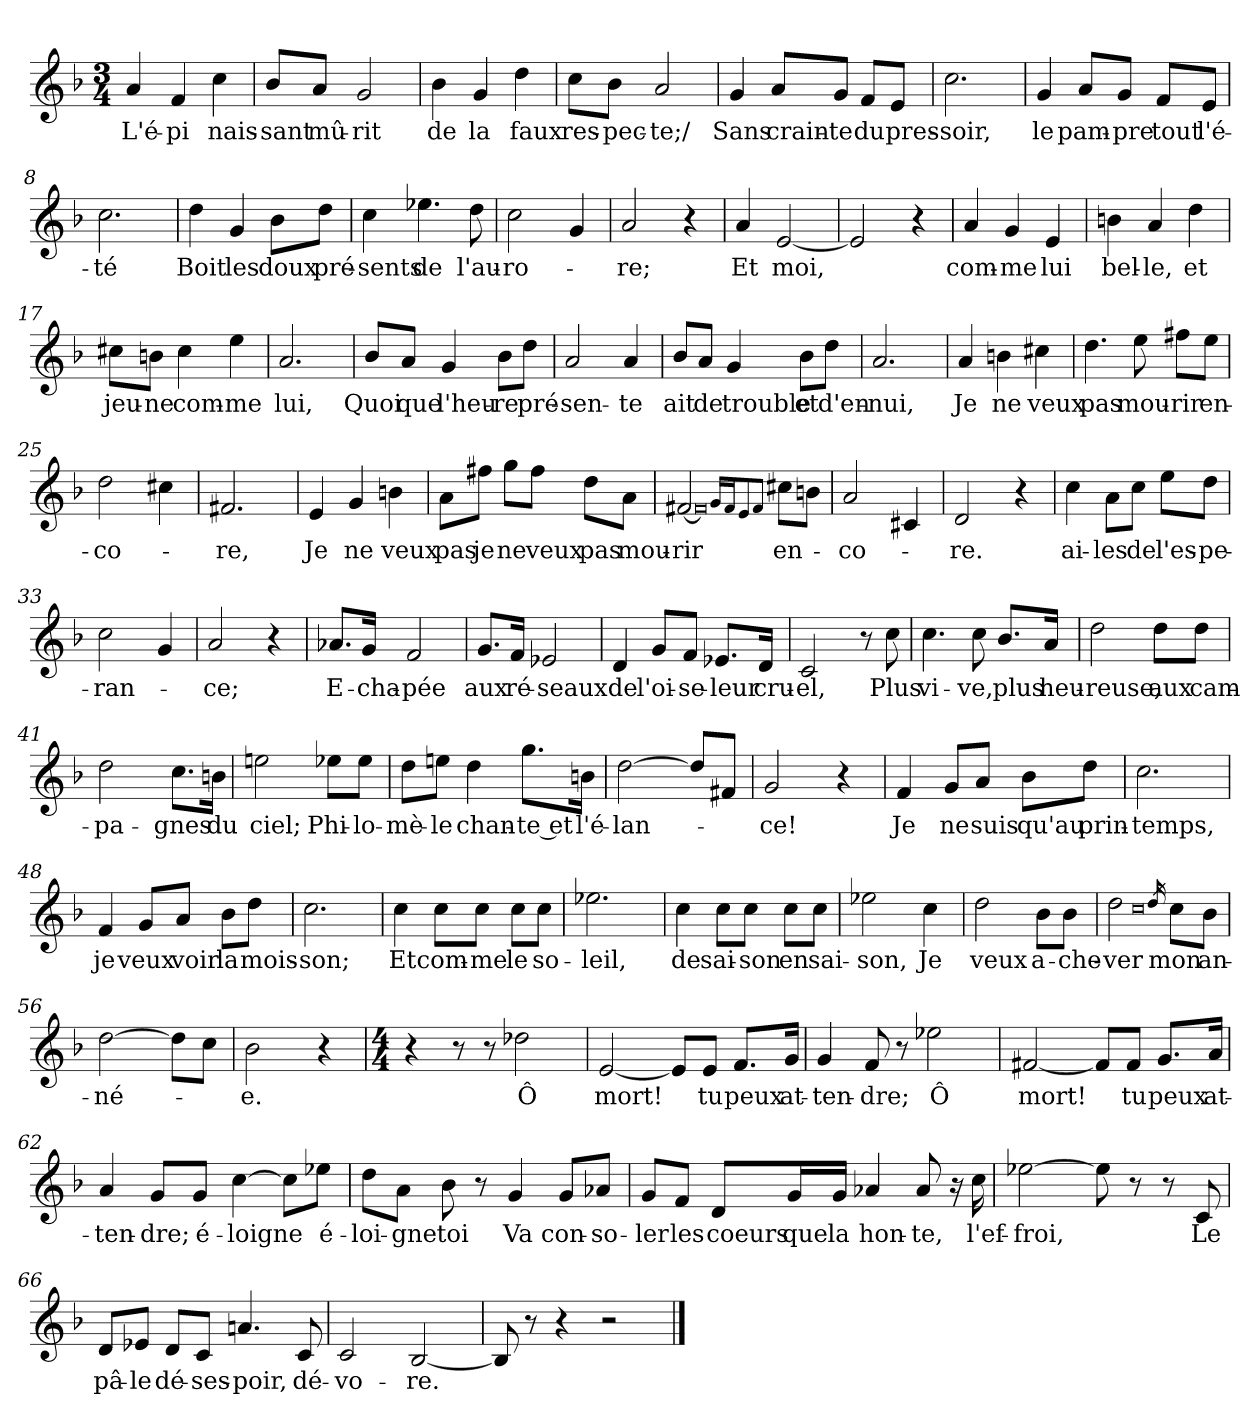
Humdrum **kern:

**kern	**text
*part1	*part1
*staff1	*staff1
*clefG2	*
*k[b-]	*
*M3/4	*
=1	=1
!	!LO:LY:b
4a/	L'é-
!	!LO:LY:b
4f/	-pi
!	!LO:LY:b
4cc\	nais-
=2	=2
!	!LO:LY:b
8b-/L	-sant
!	!LO:LY:b
8a/J	mû-
!	!LO:LY:b
2g/	-rit
=3	=3
!	!LO:LY:b
4b-\	de
!	!LO:LY:b
4g/	la
!	!LO:LY:b
4dd\	faux
=4	=4
!	!LO:LY:b
8cc\L	res-
!	!LO:LY:b
8b-\J	-pec-
!	!LO:LY:b
2a/	-te;/
=5	=5
!	!LO:LY:b
4g/	Sans
!	!LO:LY:b
8a/L	crain-
!	!LO:LY:b
8g/J	-te
!	!LO:LY:b
8f/L	du
!	!LO:LY:b
8e/J	pres-
=6	=6
!	!LO:LY:b
2.cc\	-soir,
=7	=7
!	!LO:LY:b
4g/	le
!	!LO:LY:b
8a/L	pam-
!	!LO:LY:b
8g/J	-pre
!	!LO:LY:b
8f/L	tout
!	!LO:LY:b
8e/J	l'é-
=8	=8
!	!LO:LY:b
2.cc\	-té
!!LO:LB:g=z
=9	=9
!	!LO:LY:b
4dd\	Boit
!	!LO:LY:b
4g/	les
!	!LO:LY:b
8b-\L	doux
!	!LO:LY:b
8dd\J	pré-
=10	=10
!	!LO:LY:b
4cc\	-sents
!	!LO:LY:b
4.ee-X\	de
!	!LO:LY:b
8dd\	l'au-
=11	=11
!	!LO:LY:b
2cc\	-ro-
4g/	.
=12	=12
!	!LO:LY:b
2a/	-re;
4r	.
=13	=13
!	!LO:LY:b
4a/	Et
!	!LO:LY:b
[2e/	moi,
=14	=14
2e/]	.
4r	.
=15	=15
!	!LO:LY:b
4a/	com-
!	!LO:LY:b
4g/	-me
!	!LO:LY:b
4e/	lui
=16	=16
!	!LO:LY:b
4bn\	bel-
!	!LO:LY:b
4a/	-le,
!	!LO:LY:b
4dd\	et
=17	=17
!	!LO:LY:b
8cc#X\L	jeu-
!	!LO:LY:b
8bn\J	-ne
!	!LO:LY:b
4cc#\	com-
!	!LO:LY:b
4ee\	-me
=18	=18
!	!LO:LY:b
2.a/	lui,
!!LO:LB:g=z
=19	=19
!	!LO:LY:b
8b-/L	Quoi
!	!LO:LY:b
8a/J	que
!	!LO:LY:b
4g/	l'heu-
!	!LO:LY:b
8b-\L	-re
!	!LO:LY:b
8dd\J	pré-
=20	=20
!	!LO:LY:b
2a/	-sen-
!	!LO:LY:b
4a/	-te
=21	=21
!	!LO:LY:b
8b-/L	ait
!	!LO:LY:b
8a/J	de
!	!LO:LY:b
4g/	trouble
!	!LO:LY:b
8b-\L	et
!	!LO:LY:b
8dd\J	d'en-
=22	=22
!	!LO:LY:b
2.a/	-nui,
=23	=23
!	!LO:LY:b
4a/	Je
!	!LO:LY:b
4bn\	ne
!	!LO:LY:b
4cc#X\	veux
=24	=24
!	!LO:LY:b
4.dd\	pas
!	!LO:LY:b
8ee\	mou-
!	!LO:LY:b
8ff#X\L	-rir
!	!LO:LY:b
8ee\J	en-
=25	=25
!	!LO:LY:b
2dd\	-co-
4cc#X\	.
=26	=26
!	!LO:LY:b
2.f#X/	-re,
=27	=27
!	!LO:LY:b
4e/	Je
!	!LO:LY:b
4g/	ne
!	!LO:LY:b
4bn\	veux
!!LO:LB:g=z
=28	=28
!	!LO:LY:b
8a\L	pas
!	!LO:LY:b
8ff#X\J	je
!	!LO:LY:b
8gg\L	ne
!	!LO:LY:b
8ff#\J	veux
!	!LO:LY:b
8dd\L	pas
!	!LO:LY:b
8a\J	mou-
=29	=29
!	!LO:LY:b
[2f#X/	-rir
0qf#]	.
16qg/LL	.
16qf#/J	.
8qe/	.
8qf#/J	.
!	!LO:LY:b
8cc#X\L	en-
8bn\J	.
=30	=30
!	!LO:LY:b
2a/	-co-
4c#X/	.
=31	=31
!	!LO:LY:b
2d/	-re.
4r	.
=32	=32
!	!LO:LY:b
4cc\	ai-
!	!LO:LY:b
8a\L	-les
!	!LO:LY:b
8cc\J	de
!	!LO:LY:b
8ee\L	l'es-
!	!LO:LY:b
8dd\J	-pe-
=33	=33
!	!LO:LY:b
2cc\	-ran-
4g/	.
=34	=34
!	!LO:LY:b
2a/	-ce;
4r	.
=35	=35
!	!LO:LY:b
8.a-X/L	E-
!	!LO:LY:b
16g/Jk	-cha-
!	!LO:LY:b
2f/	-pée
=36	=36
!	!LO:LY:b
8.g/L	aux
!	!LO:LY:b
16f/Jk	ré-
!	!LO:LY:b
2e-X/	-seaux
!!LO:LB:g=z
=37	=37
!	!LO:LY:b
4d/	de
!	!LO:LY:b
8g/L	l'oi-
!	!LO:LY:b
8f/J	-se-
!	!LO:LY:b
8.e-X/L	-leur
!	!LO:LY:b
16d/Jk	cru-
=38	=38
!	!LO:LY:b
2c/	-el,
8r	.
!	!LO:LY:b
8cc\	Plus
=39	=39
!	!LO:LY:b
4.cc\	vi-
!	!LO:LY:b
8cc\	-ve,
!	!LO:LY:b
8.b-/L	plus
!	!LO:LY:b
16a/Jk	heu-
=40	=40
!	!LO:LY:b
2dd\	-reuse,
!	!LO:LY:b
8dd\L	aux
!	!LO:LY:b
8dd\J	cam-
=41	=41
!	!LO:LY:b
2dd\	-pa-
!	!LO:LY:b
8.cc\L	-gnes
!	!LO:LY:b
16bn\Jk	du
=42	=42
!	!LO:LY:b
2een\	ciel;
!	!LO:LY:b
8ee-X\L	Phi-
!	!LO:LY:b
8ee-\J	-lo-
=43	=43
!	!LO:LY:b
8dd\L	-mè-
!	!LO:LY:b
8een\J	-le
!	!LO:LY:b
4dd\	chan-
!	!LO:LY:b
8.gg\L	-te et
!	!LO:LY:b
16bn\Jk	l'é-
=44	=44
!	!LO:LY:b
[2dd\	-lan-
8dd/L]	.
8f#X/J	.
!!LO:LB:g=z
=45	=45
!	!LO:LY:b
2g/	-ce!
4r	.
=46	=46
!	!LO:LY:b
4f/	Je
!	!LO:LY:b
8g/L	ne
!	!LO:LY:b
8a/J	suis
!	!LO:LY:b
8b-\L	qu'au
!	!LO:LY:b
8dd\J	prin-
=47	=47
!	!LO:LY:b
2.cc\	-temps,
=48	=48
!	!LO:LY:b
4f/	je
!	!LO:LY:b
8g/L	veux
!	!LO:LY:b
8a/J	voir
!	!LO:LY:b
8b-\L	la
!	!LO:LY:b
8dd\J	mois-
=49	=49
!	!LO:LY:b
2.cc\	-son;
=50	=50
!	!LO:LY:b
4cc\	Et
!	!LO:LY:b
8cc\L	com-
!	!LO:LY:b
8cc\J	-me
!	!LO:LY:b
8cc\L	le
!	!LO:LY:b
8cc\J	so-
=51	=51
!	!LO:LY:b
2.ee-X\	-leil,
=52	=52
!	!LO:LY:b
4cc\	de
!	!LO:LY:b
8cc\L	sai-
!	!LO:LY:b
8cc\J	-son
!	!LO:LY:b
8cc\L	en
!	!LO:LY:b
8cc\J	sai-
=53	=53
!	!LO:LY:b
2ee-X\	-son,
!	!LO:LY:b
4cc\	Je
!!LO:LB:g=z
=54	=54
!	!LO:LY:b
2dd\	veux
!	!LO:LY:b
8b-\L	a-
!	!LO:LY:b
8b-\J	-che-
=55	=55
!	!LO:LY:b
2dd\	-ver
0qcc	.
16qdd/	.
!	!LO:LY:b
8cc\L	mon
!	!LO:LY:b
8b-\J	an-
=56	=56
!	!LO:LY:b
[2dd\	-né-
8dd\L]	.
8cc\J	.
=57	=57
!	!LO:LY:b
2b-\	-e.
4r	.
=58	=58
*M4/4	*
4r	.
8r	.
8r	.
!	!LO:LY:b
2dd-X\	Ô
=59	=59
!	!LO:LY:b
[2e/	mort!
8e/L]	.
!	!LO:LY:b
8e/J	tu
!	!LO:LY:b
8.f/L	peux
!	!LO:LY:b
16g/Jk	at-
=60	=60
!	!LO:LY:b
4g/	-ten-
!	!LO:LY:b
8f/	-dre;
8r	.
!	!LO:LY:b
2ee-X\	Ô
=61	=61
!	!LO:LY:b
[2f#X/	mort!
8f#/L]	.
!	!LO:LY:b
8f#/J	tu
!	!LO:LY:b
8.g/L	peux
!	!LO:LY:b
16a/Jk	at-
!!LO:LB:g=z
=62	=62
!	!LO:LY:b
4a/	-ten-
!	!LO:LY:b
8g/L	-dre;
!	!LO:LY:b
8g/J	é-
!	!LO:LY:b
[4cc\	loigne
8cc\L]	.
!	!LO:LY:b
8ee-X\J	é-
=63	=63
!	!LO:LY:b
8dd\L	-loi-
!	!LO:LY:b
8a\J	-gne
!	!LO:LY:b
8b-\	toi
8r	.
!	!LO:LY:b
4g/	Va
!	!LO:LY:b
8g/L	con-
!	!LO:LY:b
8a-X/J	-so-
=64	=64
!	!LO:LY:b
8g/L	-ler
!	!LO:LY:b
8f/J	les
!	!LO:LY:b
8d/L	coeurs
!	!LO:LY:b
16g/L	que
!	!LO:LY:b
16g/JJ	la
!	!LO:LY:b
4a-X/	hon-
!	!LO:LY:b
8a-/	-te,
16r	.
!	!LO:LY:b
16cc\	l'ef-
=65	=65
!	!LO:LY:b
[2ee-X\	-froi,
8ee-\]	.
8r	.
8r	.
!	!LO:LY:b
8c/	Le
=66	=66
!	!LO:LY:b
8d/L	pâ-
!	!LO:LY:b
8e-X/J	-le
!	!LO:LY:b
8d/L	dé-
!	!LO:LY:b
8c/J	-ses-
!	!LO:LY:b
4.an/	-poir,
!	!LO:LY:b
8c/	dé-
!!LO:LB:g=z
=67	=67
!	!LO:LY:b
2c/	-vo-
!	!LO:LY:b
[2B-/	-re.
=68	=68
8B-/]	.
8r	.
4r	.
2r	.
==	==
*-	*-
